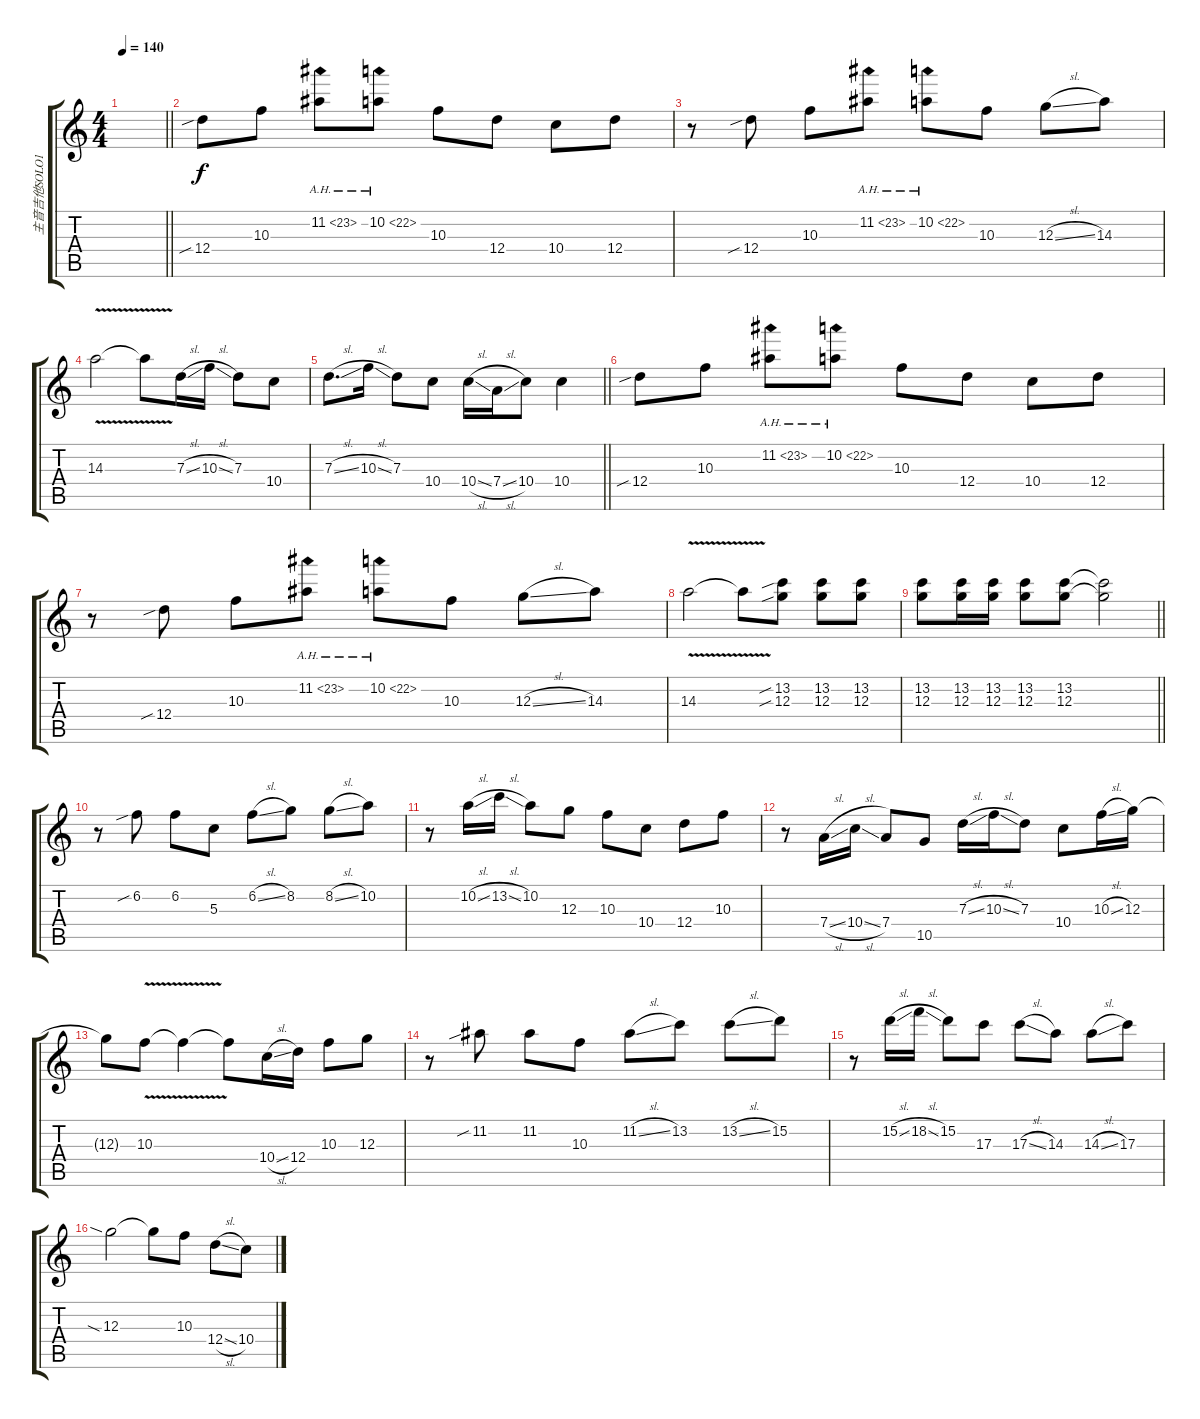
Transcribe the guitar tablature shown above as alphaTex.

\track ("主音吉他SOLO1" "主音吉他SOLO1") {instrument distortionguitar}
\staff {score tabs}
\tuning (E4 B3 G3 D3 A2 E2) {hide}
\ts (4 4)
\tempo 140
\clef g2
\barLineRight lightlight
\ks c
|
12.4{sib}.8 10.3.8 11.2{ah 12}.8 10.2{ah 12}.8 10.3.8 12.4.8 10.4.8 12.4.8 |
r.8 12.4{sib}.8 10.3.8 11.2{ah 12}.8 10.2{ah 12}.8 10.3.8 12.3{sl}.8 14.3.8 |
14.3{v}.2 14.3{t}.8 7.3{sl}.16 10.3{sl}.16 7.3.8 10.4.8 |
\barLineRight lightlight
7.3{sl}.8{d} 10.3{sl}.16 7.3.8 10.4.8 10.4{sl}.16 7.4{sl}.16 10.4.8 10.4.4 |
12.4{sib}.8 10.3.8 11.2{ah 12}.8 10.2{ah 12}.8 10.3.8 12.4.8 10.4.8 12.4.8 |
r.8 12.4{sib}.8 10.3.8 11.2{ah 12}.8 10.2{ah 12}.8 10.3.8 12.3{sl}.8 14.3.8 |
14.3{v}.2 14.3{t}.8 (13.2{sib} 12.3{sib}).8 (13.2 12.3).8 (13.2 12.3).8 |
\barLineRight lightlight
(13.2 12.3).8 (13.2 12.3).16 (13.2 12.3).16 (13.2 12.3).8 (13.2 12.3).8 (13.2{t} 12.3{t}).2 |
r.8 6.2{sib}.8 6.2.8 5.3.8 6.2{sl}.8 8.2.8 8.2{sl}.8 10.2.8 |
r.8 10.2{sl}.16 13.2{sl}.16 10.2.8 12.3.8 10.3.8 10.4.8 12.4.8 10.3.8 |
r.8 7.4{sl}.16 10.4{sl}.16 7.4.8 10.5.8 7.3{sl}.16 10.3{sl}.16 7.3.8 10.4.8 10.3{sl}.16 12.3.16 |
12.3{t}.8 10.3{v}.8 10.3{t}.4 10.3{t}.8 10.4{sl}.16 12.4.16 10.3.8 12.3.8 |
r.8 11.2{sib}.8 11.2.8 10.3.8 11.2{sl}.8 13.2.8 13.2{sl}.8 15.2.8 |
r.8 15.2{sl}.16 18.2{sl}.16 15.2.8 17.3.8 17.3{sl}.8 14.3.8 14.3{sl}.8 17.3.8 |
12.3{sia}.2 12.3{t}.8 10.3.8 12.4{sl}.8 10.4.8
